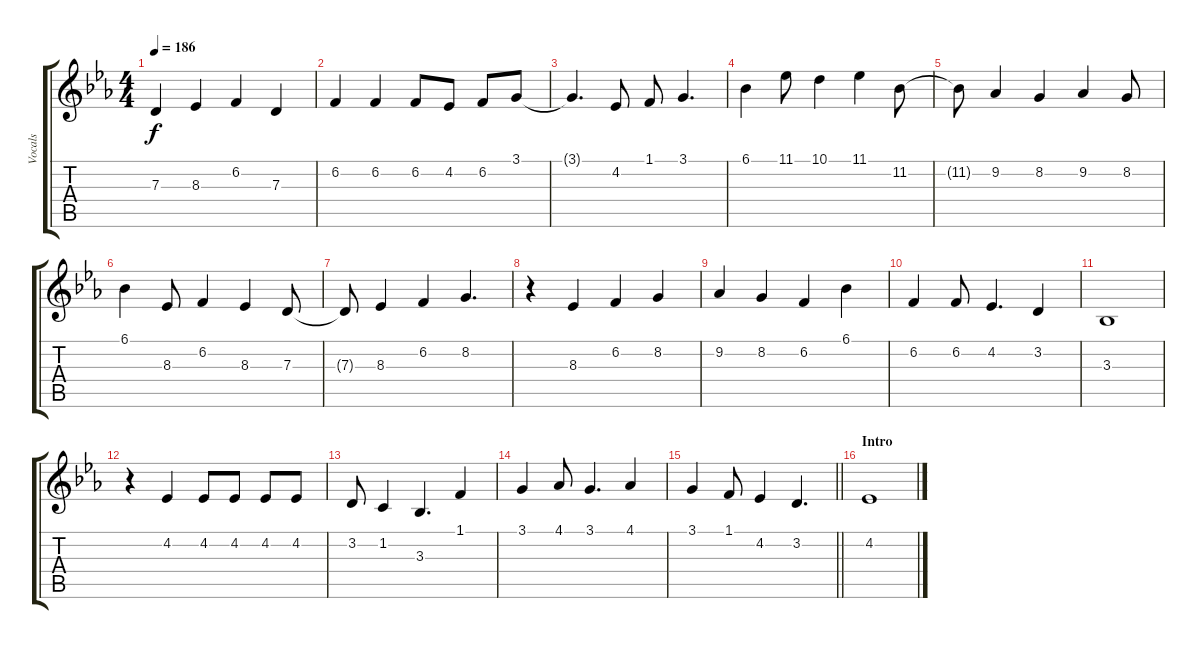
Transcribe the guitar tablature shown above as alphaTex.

\track ("Vocals" "Vocals") {instrument altosax}
\staff {score tabs}
\tuning (E4 B3 G3 D3 A2 E2) {hide}
\ts (4 4)
\tempo 186
\clef g2
\ks eb
7.3.4{dy f} 8.3.4 6.2.4 7.3.4 |
6.2.4 6.2.4 6.2.8 4.2.8 6.2.8 3.1.8 |
3.1{t}.4{d} 4.2.8 1.1.8 3.1.4{d} |
6.1.4 11.1.8 10.1.4 11.1.4 11.2.8 |
11.2{t}.8 9.2.4 8.2.4 9.2.4 8.2.8 |
6.1.4 8.3.8 6.2.4 8.3.4 7.3.8 |
7.3{t}.8 8.3.4 6.2.4 8.2.4{d} |
r.4 8.3.4 6.2.4 8.2.4 |
9.2.4 8.2.4 6.2.4 6.1.4 |
6.2.4 6.2.8 4.2.4{d} 3.2.4 |
3.3.1 |
r.4 4.2.4 4.2.8 4.2.8 4.2.8 4.2.8 |
3.2.8 1.2.4 3.3.4{d} 1.1.4 |
3.1.4 4.1.8 3.1.4{d} 4.1.4 |
\barLineRight lightlight
3.1.4 1.1.8 4.2.4 3.2.4{d} |
\section ("" "Intro")
4.2.1
